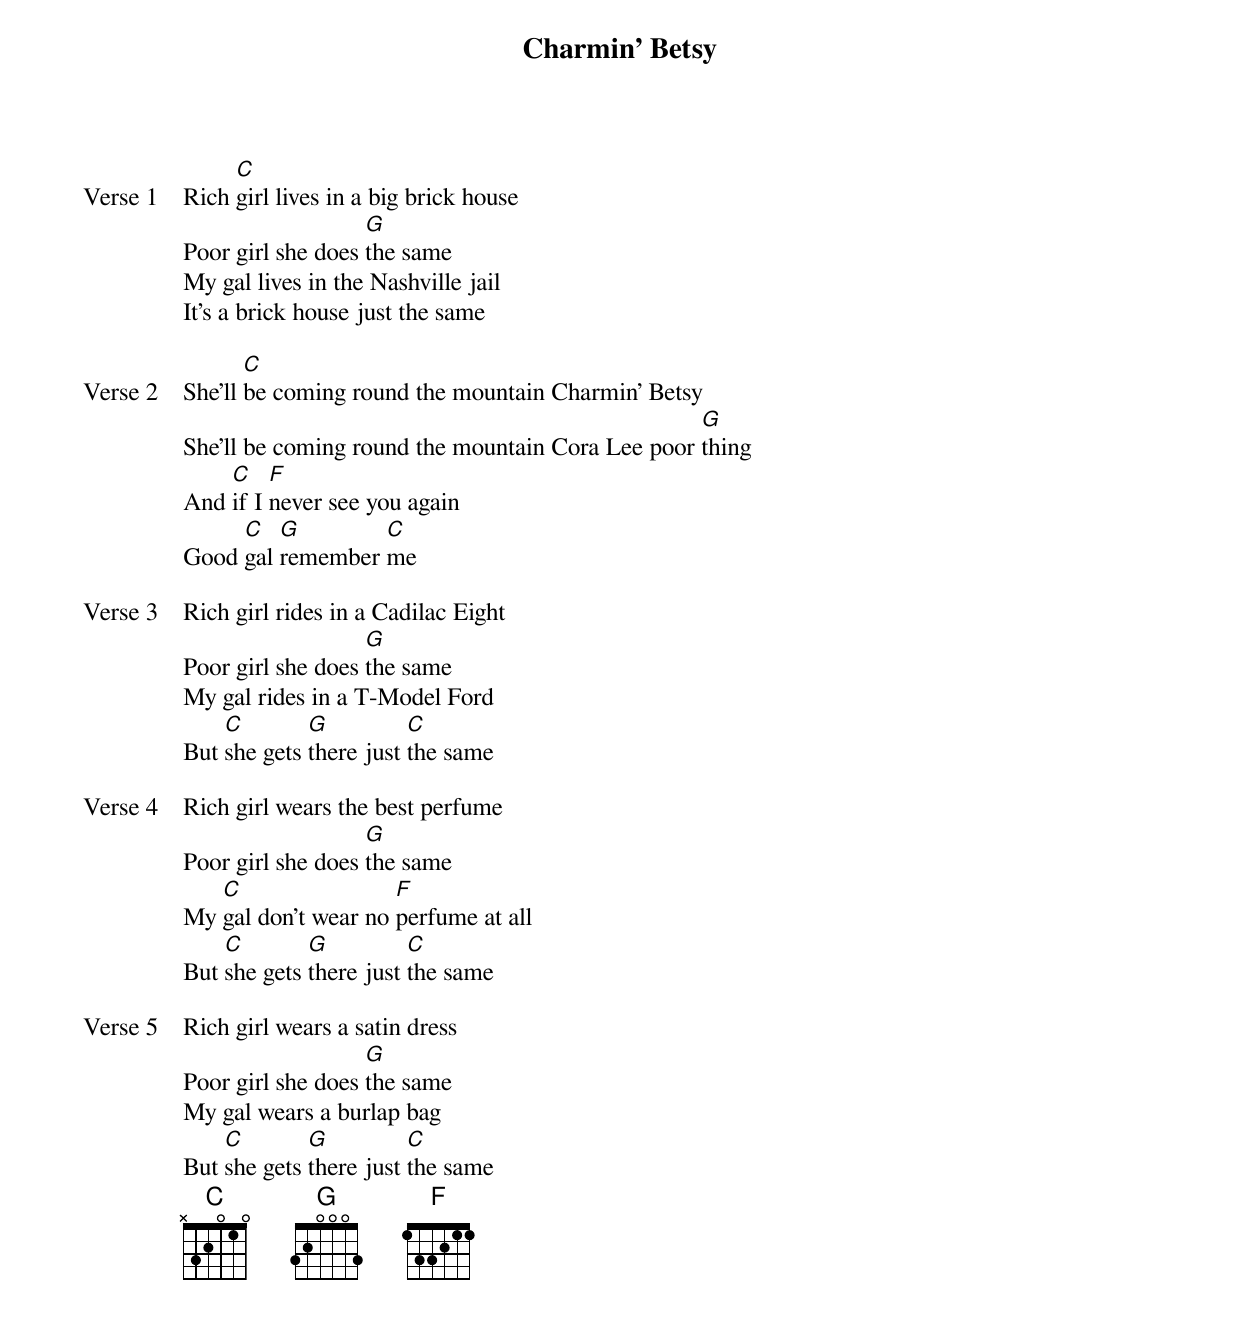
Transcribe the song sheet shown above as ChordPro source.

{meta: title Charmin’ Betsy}
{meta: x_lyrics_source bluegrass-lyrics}
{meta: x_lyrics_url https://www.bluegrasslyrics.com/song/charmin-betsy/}
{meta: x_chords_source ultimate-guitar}
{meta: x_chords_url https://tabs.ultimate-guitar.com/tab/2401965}

{start_of_verse: Verse 1}
Rich [C]girl lives in a big brick house
Poor girl she does [G]the same
My gal lives in the Nashville jail
It’s a brick house just the same
{end_of_verse}

{start_of_verse: Verse 2}
She’ll [C]be coming round the mountain Charmin’ Betsy
She’ll be coming round the mountain Cora Lee poor [G]thing
And [C]if I [F]never see you again
Good [C]gal [G]remember [C]me
{end_of_verse}

{start_of_verse: Verse 3}
Rich girl rides in a Cadilac Eight
Poor girl she does [G]the same
My gal rides in a T-Model Ford
But [C]she gets [G]there just [C]the same
{end_of_verse}

{start_of_verse: Verse 4}
Rich girl wears the best perfume
Poor girl she does [G]the same
My [C]gal don’t wear no [F]perfume at all
But [C]she gets [G]there just [C]the same
{end_of_verse}

{start_of_verse: Verse 5}
Rich girl wears a satin dress
Poor girl she does [G]the same
My gal wears a burlap bag
But [C]she gets [G]there just [C]the same
{end_of_verse}
